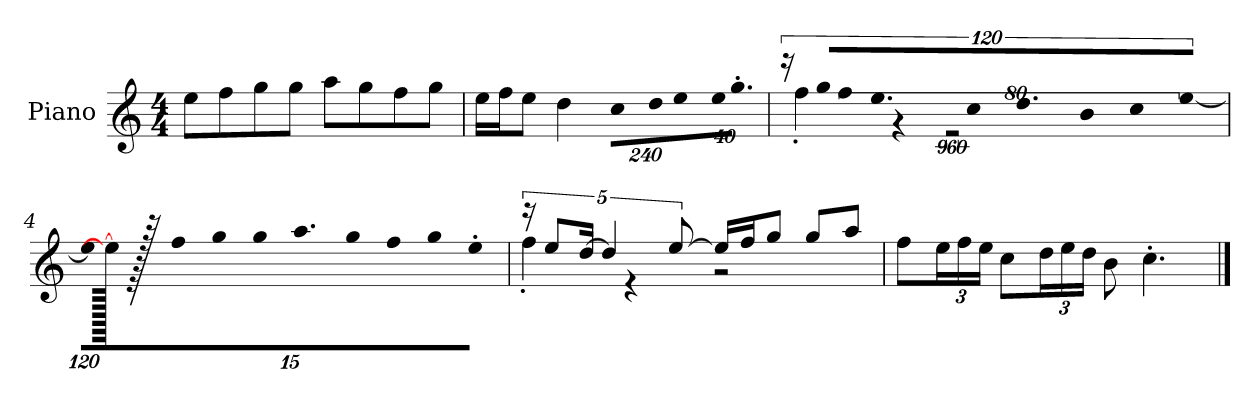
**kern
*part1
*staff1
*I"Piano
*I'P-no
*clefG2
*k[]
*M4/4
*MM90
=1
8ee\L
8ff\
8gg\
8gg\J
8aa\L
8gg\
8ff\
8gg\J
=2
16ee\LL
16ff\J
8ee\J
4dd\
*Xbrackettup
!LO:N:vis=8
960%137cc\L
!LO:N:vis=16
1920%137dd\K
!LO:N:vis=8
960%137ee\
!LO:N:vis=32
640%23ee\KL
!LO:N:vis=16.
960%103gg'\JJ
=3
*brackettup
!LO:N:vis=16
*^
1920%107r	1920ryy
.	4ff'\
!LO:N:vis=16	!
1920%107gg/KL	.
!LO:N:vis=8	!
640%71ff/	.
9.ee/	.
.	4r
!LO:N:vis=16	!
1920%107cc/K	.
9.dd/	.
.	1920%959r
!LO:N:vis=16	!
1920%107b/Jk	.
!LO:N:vis=4	!
1920%427cc/	.
[480%53ee/	.
*v	*v
=4
*Xbrackettup
!LO:N:vis=16
1920%107ee\KL]
1920ee/_
1920r
!LO:N:vis=8
640%71ff\
!LO:N:vis=8
640%71gg\
!LO:N:vis=8
640%71gg\
9.aa\
!LO:N:vis=8
640%71gg\
!LO:N:vis=8
640%71ff\
!LO:N:vis=8
640%71gg\
!LO:N:vis=8
640%71ee'\J
!!LO:LB:g=z
=5
*brackettup
*^
20r	4ff'\
10ee/L	.
[20dd/Jk	.
5dd/]	.
.	4r
[10ee/	.
16ee/LL]	2r
16ff/J	.
8gg/J	.
8gg/L	.
8aa/J	.
*v	*v
=6
8ff\L
*Xbrackettup
24ee\L
24ff\
24ee\JJ
8cc\L
24dd\L
24ee\
24dd\JJ
8b\
4.cc'\
==
*-
